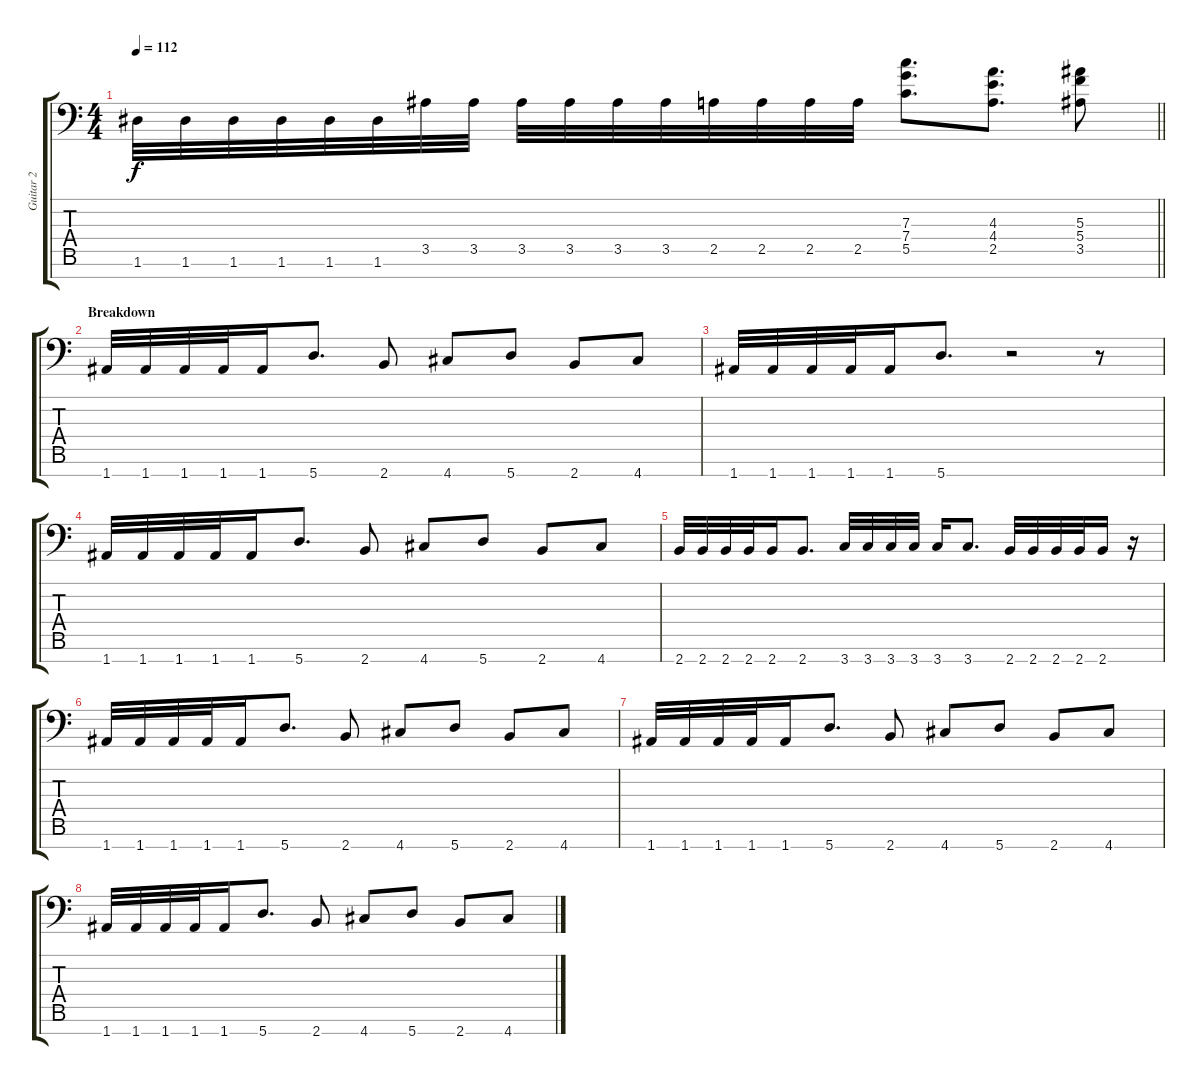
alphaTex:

\track ("Guitar 2" "Guitar 2") {instrument distortionguitar}
\staff {score tabs}
\tuning (D4 A3 F3 C3 G2 D2 A1) {hide}
\ts (4 4)
\tempo 112
\clef f4
\barLineRight lightlight
\ks c
1.6.32{dy f} 1.6.32 1.6.32 1.6.32 1.6.32 1.6.32 3.5.32 3.5.32 3.5.32 3.5.32 3.5.32 3.5.32 2.5.32 2.5.32 2.5.32 2.5.32 (7.3 7.4 5.5).8{d} (4.3 4.4 2.5).8{d} (5.3 5.4 3.5).8 |
\section ("" "Breakdown")
1.7.32 1.7.32 1.7.32 1.7.32 1.7.16 5.7.8{d} 2.7.8 4.7.8 5.7.8 2.7.8 4.7.8 |
1.7.32 1.7.32 1.7.32 1.7.32 1.7.16 5.7.8{d} r.2 r.8 |
1.7.32 1.7.32 1.7.32 1.7.32 1.7.16 5.7.8{d} 2.7.8 4.7.8 5.7.8 2.7.8 4.7.8 |
2.7.32 2.7.32 2.7.32 2.7.32 2.7.16 2.7.8{d} 3.7.32 3.7.32 3.7.32 3.7.32 3.7.16 3.7.8{d} 2.7.32 2.7.32 2.7.32 2.7.32 2.7.16 r.16 |
1.7.32 1.7.32 1.7.32 1.7.32 1.7.16 5.7.8{d} 2.7.8 4.7.8 5.7.8 2.7.8 4.7.8 |
1.7.32 1.7.32 1.7.32 1.7.32 1.7.16 5.7.8{d} 2.7.8 4.7.8 5.7.8 2.7.8 4.7.8 |
1.7.32 1.7.32 1.7.32 1.7.32 1.7.16 5.7.8{d} 2.7.8 4.7.8 5.7.8 2.7.8 4.7.8
